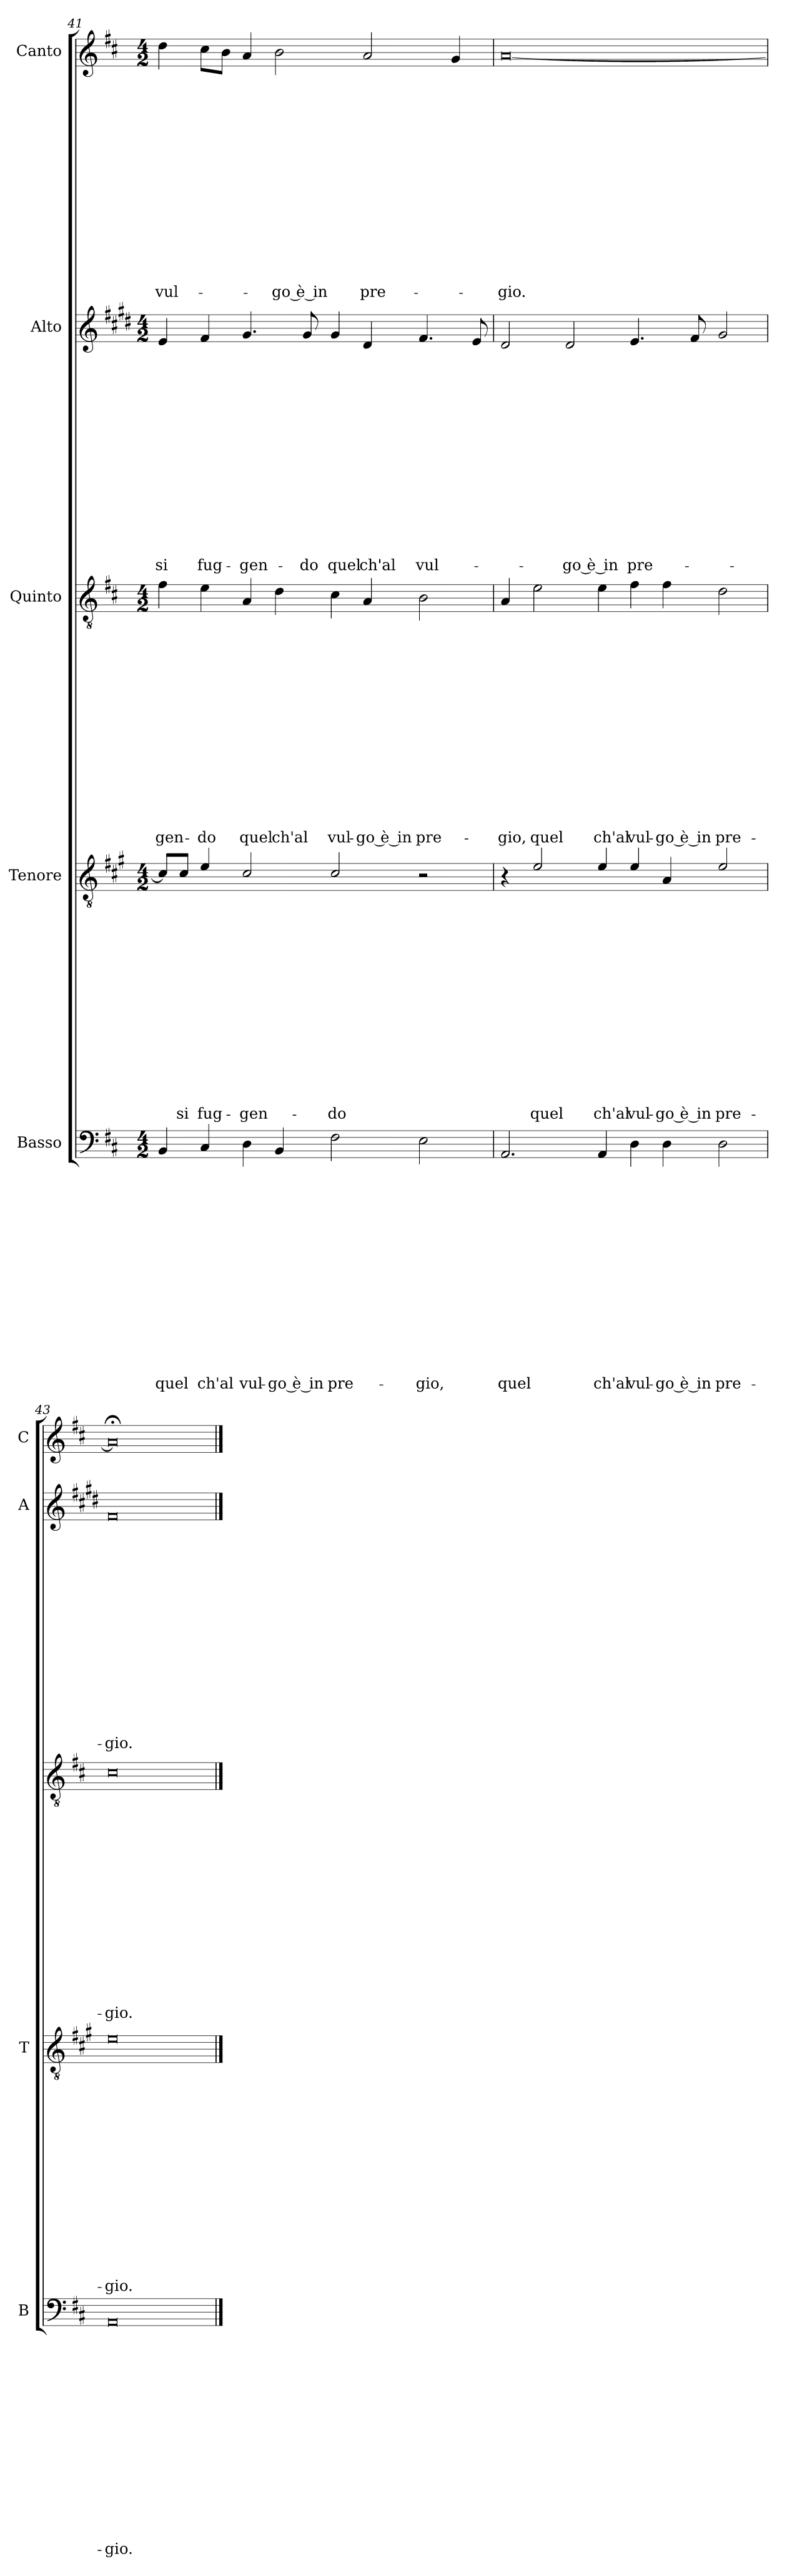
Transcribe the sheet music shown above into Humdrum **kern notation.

**kern	**text	**text	**text	**text	**text	**text	**text	**text	**text	**text	**text	**text	**text	**text	**text	**kern	**text	**text	**text	**text	**text	**text	**text	**text	**text	**text	**text	**text	**text	**text	**text	**kern	**text	**text	**text	**text	**text	**text	**text	**text	**text	**text	**text	**text	**text	**text	**text	**kern	**text	**text	**text	**text	**text	**text	**text	**text	**text	**text	**text	**text	**text	**text	**text	**kern	**text	**text	**text	**text	**text	**text	**text	**text	**text	**text	**text	**text	**text	**text	**text
*part5	*part5	*part5	*part5	*part5	*part5	*part5	*part5	*part5	*part5	*part5	*part5	*part5	*part5	*part5	*part5	*part4	*part4	*part4	*part4	*part4	*part4	*part4	*part4	*part4	*part4	*part4	*part4	*part4	*part4	*part4	*part4	*part3	*part3	*part3	*part3	*part3	*part3	*part3	*part3	*part3	*part3	*part3	*part3	*part3	*part3	*part3	*part3	*part2	*part2	*part2	*part2	*part2	*part2	*part2	*part2	*part2	*part2	*part2	*part2	*part2	*part2	*part2	*part2	*part1	*part1	*part1	*part1	*part1	*part1	*part1	*part1	*part1	*part1	*part1	*part1	*part1	*part1	*part1	*part1
*staff5	*staff5	*staff5	*staff5	*staff5	*staff5	*staff5	*staff5	*staff5	*staff5	*staff5	*staff5	*staff5	*staff5	*staff5	*staff5	*staff4	*staff4	*staff4	*staff4	*staff4	*staff4	*staff4	*staff4	*staff4	*staff4	*staff4	*staff4	*staff4	*staff4	*staff4	*staff4	*staff3	*staff3	*staff3	*staff3	*staff3	*staff3	*staff3	*staff3	*staff3	*staff3	*staff3	*staff3	*staff3	*staff3	*staff3	*staff3	*staff2	*staff2	*staff2	*staff2	*staff2	*staff2	*staff2	*staff2	*staff2	*staff2	*staff2	*staff2	*staff2	*staff2	*staff2	*staff2	*staff1	*staff1	*staff1	*staff1	*staff1	*staff1	*staff1	*staff1	*staff1	*staff1	*staff1	*staff1	*staff1	*staff1	*staff1	*staff1
*I"Basso	*	*	*	*	*	*	*	*	*	*	*	*	*	*	*	*I"Tenore	*	*	*	*	*	*	*	*	*	*	*	*	*	*	*	*I"Quinto	*	*	*	*	*	*	*	*	*	*	*	*	*	*	*	*I"Alto	*	*	*	*	*	*	*	*	*	*	*	*	*	*	*	*I"Canto	*	*	*	*	*	*	*	*	*	*	*	*	*	*	*
*I'B	*	*	*	*	*	*	*	*	*	*	*	*	*	*	*	*I'T	*	*	*	*	*	*	*	*	*	*	*	*	*	*	*	*	*	*	*	*	*	*	*	*	*	*	*	*	*	*	*	*I'A	*	*	*	*	*	*	*	*	*	*	*	*	*	*	*	*I'C	*	*	*	*	*	*	*	*	*	*	*	*	*	*	*
*clefF4	*	*	*	*	*	*	*	*	*	*	*	*	*	*	*	*clefGv2	*	*	*	*	*	*	*	*	*	*	*	*	*	*	*	*clefGv2	*	*	*	*	*	*	*	*	*	*	*	*	*	*	*	*clefG2	*	*	*	*	*	*	*	*	*	*	*	*	*	*	*	*clefG2	*	*	*	*	*	*	*	*	*	*	*	*	*	*	*
*	*	*	*	*	*	*	*	*	*	*	*	*	*	*	*	*ITrd4c7	*	*	*	*	*	*	*	*	*	*	*	*	*	*	*	*	*	*	*	*	*	*	*	*	*	*	*	*	*	*	*	*ITrd1c2	*	*	*	*	*	*	*	*	*	*	*	*	*	*	*	*	*	*	*	*	*	*	*	*	*	*	*	*	*	*	*
*k[f#c#]	*	*	*	*	*	*	*	*	*	*	*	*	*	*	*	*k[f#c#]	*	*	*	*	*	*	*	*	*	*	*	*	*	*	*	*k[f#c#]	*	*	*	*	*	*	*	*	*	*	*	*	*	*	*	*k[f#c#]	*	*	*	*	*	*	*	*	*	*	*	*	*	*	*	*k[f#c#]	*	*	*	*	*	*	*	*	*	*	*	*	*	*	*
*D:	*	*	*	*	*	*	*	*	*	*	*	*	*	*	*	*D:	*	*	*	*	*	*	*	*	*	*	*	*	*	*	*	*D:	*	*	*	*	*	*	*	*	*	*	*	*	*	*	*	*D:	*	*	*	*	*	*	*	*	*	*	*	*	*	*	*	*D:	*	*	*	*	*	*	*	*	*	*	*	*	*	*	*
*M4/2	*	*	*	*	*	*	*	*	*	*	*	*	*	*	*	*M4/2	*	*	*	*	*	*	*	*	*	*	*	*	*	*	*	*M4/2	*	*	*	*	*	*	*	*	*	*	*	*	*	*	*	*M4/2	*	*	*	*	*	*	*	*	*	*	*	*	*	*	*	*M4/2	*	*	*	*	*	*	*	*	*	*	*	*	*	*	*
=41	=41	=41	=41	=41	=41	=41	=41	=41	=41	=41	=41	=41	=41	=41	=41	=41	=41	=41	=41	=41	=41	=41	=41	=41	=41	=41	=41	=41	=41	=41	=41	=41	=41	=41	=41	=41	=41	=41	=41	=41	=41	=41	=41	=41	=41	=41	=41	=41	=41	=41	=41	=41	=41	=41	=41	=41	=41	=41	=41	=41	=41	=41	=41	=41	=41	=41	=41	=41	=41	=41	=41	=41	=41	=41	=41	=41	=41	=41	=41
!	!	!	!	!	!	!	!	!	!	!	!	!	!	!	!LO:LY:b	!	!	!	!	!	!	!	!	!	!	!	!	!	!	!	!	!	!	!	!	!	!	!	!	!	!	!	!	!	!	!	!LO:LY:b	!	!	!	!	!	!	!	!	!	!	!	!	!	!	!	!LO:LY:b	!	!	!	!	!	!	!	!	!	!	!	!	!	!	!	!LO:LY:b
4BB/	.	.	.	.	.	.	.	.	.	.	.	.	.	.	quel	8F#/L]	.	.	.	.	.	.	.	.	.	.	.	.	.	.	.	4f#\	.	.	.	.	.	.	.	.	.	.	.	.	.	.	-gen-	4d/	.	.	.	.	.	.	.	.	.	.	.	.	.	.	si	4dd\	.	.	.	.	.	.	.	.	.	.	.	.	.	.	vul-
!	!	!	!	!	!	!	!	!	!	!	!	!	!	!	!	!	!	!	!	!	!	!	!	!	!	!	!	!	!	!	!LO:LY:b	!	!	!	!	!	!	!	!	!	!	!	!	!	!	!	!	!	!	!	!	!	!	!	!	!	!	!	!	!	!	!	!	!	!	!	!	!	!	!	!	!	!	!	!	!	!	!	!
.	.	.	.	.	.	.	.	.	.	.	.	.	.	.	.	8F#/J	.	.	.	.	.	.	.	.	.	.	.	.	.	.	si	.	.	.	.	.	.	.	.	.	.	.	.	.	.	.	.	.	.	.	.	.	.	.	.	.	.	.	.	.	.	.	.	.	.	.	.	.	.	.	.	.	.	.	.	.	.	.	.
!	!	!	!	!	!	!	!	!	!	!	!	!	!	!	!LO:LY:b	!	!	!	!	!	!	!	!	!	!	!	!	!	!	!	!LO:LY:b	!	!	!	!	!	!	!	!	!	!	!	!	!	!	!	!LO:LY:b	!	!	!	!	!	!	!	!	!	!	!	!	!	!	!	!LO:LY:b	!	!	!	!	!	!	!	!	!	!	!	!	!	!	!	!
4C#/	.	.	.	.	.	.	.	.	.	.	.	.	.	.	ch'al	4A/	.	.	.	.	.	.	.	.	.	.	.	.	.	.	fug-	4e\	.	.	.	.	.	.	.	.	.	.	.	.	.	.	-do	4e/	.	.	.	.	.	.	.	.	.	.	.	.	.	.	fug-	8cc#\L	.	.	.	.	.	.	.	.	.	.	.	.	.	.	.
.	.	.	.	.	.	.	.	.	.	.	.	.	.	.	.	.	.	.	.	.	.	.	.	.	.	.	.	.	.	.	.	.	.	.	.	.	.	.	.	.	.	.	.	.	.	.	.	.	.	.	.	.	.	.	.	.	.	.	.	.	.	.	.	8b\J	.	.	.	.	.	.	.	.	.	.	.	.	.	.	.
!	!	!	!	!	!	!	!	!	!	!	!	!	!	!	!LO:LY:b	!	!	!	!	!	!	!	!	!	!	!	!	!	!	!	!LO:LY:b	!	!	!	!	!	!	!	!	!	!	!	!	!	!	!	!LO:LY:b	!	!	!	!	!	!	!	!	!	!	!	!	!	!	!	!LO:LY:b	!	!	!	!	!	!	!	!	!	!	!	!	!	!	!	!
4D\	.	.	.	.	.	.	.	.	.	.	.	.	.	.	vul-	2F#/	.	.	.	.	.	.	.	.	.	.	.	.	.	.	-gen-	4A/	.	.	.	.	.	.	.	.	.	.	.	.	.	.	quel	4.f#/	.	.	.	.	.	.	.	.	.	.	.	.	.	.	-gen-	4a/	.	.	.	.	.	.	.	.	.	.	.	.	.	.	.
!	!	!	!	!	!	!	!	!	!	!	!	!	!	!	!LO:LY:b	!	!	!	!	!	!	!	!	!	!	!	!	!	!	!	!	!	!	!	!	!	!	!	!	!	!	!	!	!	!	!	!LO:LY:b	!	!	!	!	!	!	!	!	!	!	!	!	!	!	!	!	!	!	!	!	!	!	!	!	!	!	!	!	!	!	!	!LO:LY:b
4BB/	.	.	.	.	.	.	.	.	.	.	.	.	.	.	-go è in	.	.	.	.	.	.	.	.	.	.	.	.	.	.	.	.	4d\	.	.	.	.	.	.	.	.	.	.	.	.	.	.	ch'al	.	.	.	.	.	.	.	.	.	.	.	.	.	.	.	.	2b\	.	.	.	.	.	.	.	.	.	.	.	.	.	.	-go è in
!	!	!	!	!	!	!	!	!	!	!	!	!	!	!	!	!	!	!	!	!	!	!	!	!	!	!	!	!	!	!	!	!	!	!	!	!	!	!	!	!	!	!	!	!	!	!	!	!	!	!	!	!	!	!	!	!	!	!	!	!	!	!	!LO:LY:b	!	!	!	!	!	!	!	!	!	!	!	!	!	!	!	!
.	.	.	.	.	.	.	.	.	.	.	.	.	.	.	.	.	.	.	.	.	.	.	.	.	.	.	.	.	.	.	.	.	.	.	.	.	.	.	.	.	.	.	.	.	.	.	.	8f#/	.	.	.	.	.	.	.	.	.	.	.	.	.	.	-do	.	.	.	.	.	.	.	.	.	.	.	.	.	.	.	.
!	!	!	!	!	!	!	!	!	!	!	!	!	!	!	!LO:LY:b	!	!	!	!	!	!	!	!	!	!	!	!	!	!	!	!LO:LY:b	!	!	!	!	!	!	!	!	!	!	!	!	!	!	!	!LO:LY:b	!	!	!	!	!	!	!	!	!	!	!	!	!	!	!	!LO:LY:b	!	!	!	!	!	!	!	!	!	!	!	!	!	!	!	!
2F#\	.	.	.	.	.	.	.	.	.	.	.	.	.	.	pre-	2F#/	.	.	.	.	.	.	.	.	.	.	.	.	.	.	-do	4c#\	.	.	.	.	.	.	.	.	.	.	.	.	.	.	vul-	4f#/	.	.	.	.	.	.	.	.	.	.	.	.	.	.	quel	.	.	.	.	.	.	.	.	.	.	.	.	.	.	.	.
!	!	!	!	!	!	!	!	!	!	!	!	!	!	!	!	!	!	!	!	!	!	!	!	!	!	!	!	!	!	!	!	!	!	!	!	!	!	!	!	!	!	!	!	!	!	!	!LO:LY:b	!	!	!	!	!	!	!	!	!	!	!	!	!	!	!	!LO:LY:b	!	!	!	!	!	!	!	!	!	!	!	!	!	!	!	!LO:LY:b
.	.	.	.	.	.	.	.	.	.	.	.	.	.	.	.	.	.	.	.	.	.	.	.	.	.	.	.	.	.	.	.	4A/	.	.	.	.	.	.	.	.	.	.	.	.	.	.	-go è in	4c#/	.	.	.	.	.	.	.	.	.	.	.	.	.	.	ch'al	2a/	.	.	.	.	.	.	.	.	.	.	.	.	.	.	pre-
!	!	!	!	!	!	!	!	!	!	!	!	!	!	!	!LO:LY:b	!	!	!	!	!	!	!	!	!	!	!	!	!	!	!	!	!	!	!	!	!	!	!	!	!	!	!	!	!	!	!	!LO:LY:b	!	!	!	!	!	!	!	!	!	!	!	!	!	!	!	!LO:LY:b	!	!	!	!	!	!	!	!	!	!	!	!	!	!	!	!
2E\	.	.	.	.	.	.	.	.	.	.	.	.	.	.	-gio,	2r	.	.	.	.	.	.	.	.	.	.	.	.	.	.	.	2B\	.	.	.	.	.	.	.	.	.	.	.	.	.	.	pre-	4.e/	.	.	.	.	.	.	.	.	.	.	.	.	.	.	vul-	.	.	.	.	.	.	.	.	.	.	.	.	.	.	.	.
.	.	.	.	.	.	.	.	.	.	.	.	.	.	.	.	.	.	.	.	.	.	.	.	.	.	.	.	.	.	.	.	.	.	.	.	.	.	.	.	.	.	.	.	.	.	.	.	.	.	.	.	.	.	.	.	.	.	.	.	.	.	.	.	4g/	.	.	.	.	.	.	.	.	.	.	.	.	.	.	.
.	.	.	.	.	.	.	.	.	.	.	.	.	.	.	.	.	.	.	.	.	.	.	.	.	.	.	.	.	.	.	.	.	.	.	.	.	.	.	.	.	.	.	.	.	.	.	.	8d/	.	.	.	.	.	.	.	.	.	.	.	.	.	.	.	.	.	.	.	.	.	.	.	.	.	.	.	.	.	.	.
=42	=42	=42	=42	=42	=42	=42	=42	=42	=42	=42	=42	=42	=42	=42	=42	=42	=42	=42	=42	=42	=42	=42	=42	=42	=42	=42	=42	=42	=42	=42	=42	=42	=42	=42	=42	=42	=42	=42	=42	=42	=42	=42	=42	=42	=42	=42	=42	=42	=42	=42	=42	=42	=42	=42	=42	=42	=42	=42	=42	=42	=42	=42	=42	=42	=42	=42	=42	=42	=42	=42	=42	=42	=42	=42	=42	=42	=42	=42	=42
!	!	!	!	!	!	!	!	!	!	!	!	!	!	!	!LO:LY:b	!	!	!	!	!	!	!	!	!	!	!	!	!	!	!	!	!	!	!	!	!	!	!	!	!	!	!	!	!	!	!	!LO:LY:b	!	!	!	!	!	!	!	!	!	!	!	!	!	!	!	!	!	!	!	!	!	!	!	!	!	!	!	!	!	!	!	!LO:LY:b
2.AA/	.	.	.	.	.	.	.	.	.	.	.	.	.	.	quel	4r	.	.	.	.	.	.	.	.	.	.	.	.	.	.	.	4A/	.	.	.	.	.	.	.	.	.	.	.	.	.	.	-gio,	2c#/	.	.	.	.	.	.	.	.	.	.	.	.	.	.	.	[0a	.	.	.	.	.	.	.	.	.	.	.	.	.	.	-gio.
!	!	!	!	!	!	!	!	!	!	!	!	!	!	!	!	!	!	!	!	!	!	!	!	!	!	!	!	!	!	!	!LO:LY:b	!	!	!	!	!	!	!	!	!	!	!	!	!	!	!	!LO:LY:b	!	!	!	!	!	!	!	!	!	!	!	!	!	!	!	!	!	!	!	!	!	!	!	!	!	!	!	!	!	!	!	!
.	.	.	.	.	.	.	.	.	.	.	.	.	.	.	.	2A/	.	.	.	.	.	.	.	.	.	.	.	.	.	.	quel	2e\	.	.	.	.	.	.	.	.	.	.	.	.	.	.	quel	.	.	.	.	.	.	.	.	.	.	.	.	.	.	.	.	.	.	.	.	.	.	.	.	.	.	.	.	.	.	.	.
!	!	!	!	!	!	!	!	!	!	!	!	!	!	!	!	!	!	!	!	!	!	!	!	!	!	!	!	!	!	!	!	!	!	!	!	!	!	!	!	!	!	!	!	!	!	!	!	!	!	!	!	!	!	!	!	!	!	!	!	!	!	!	!LO:LY:b	!	!	!	!	!	!	!	!	!	!	!	!	!	!	!	!
.	.	.	.	.	.	.	.	.	.	.	.	.	.	.	.	.	.	.	.	.	.	.	.	.	.	.	.	.	.	.	.	.	.	.	.	.	.	.	.	.	.	.	.	.	.	.	.	2c#/	.	.	.	.	.	.	.	.	.	.	.	.	.	.	-go è in	.	.	.	.	.	.	.	.	.	.	.	.	.	.	.	.
!	!	!	!	!	!	!	!	!	!	!	!	!	!	!	!LO:LY:b	!	!	!	!	!	!	!	!	!	!	!	!	!	!	!	!LO:LY:b	!	!	!	!	!	!	!	!	!	!	!	!	!	!	!	!LO:LY:b	!	!	!	!	!	!	!	!	!	!	!	!	!	!	!	!	!	!	!	!	!	!	!	!	!	!	!	!	!	!	!	!
4AA/	.	.	.	.	.	.	.	.	.	.	.	.	.	.	ch'al	4A/	.	.	.	.	.	.	.	.	.	.	.	.	.	.	ch'al	4e\	.	.	.	.	.	.	.	.	.	.	.	.	.	.	ch'al	.	.	.	.	.	.	.	.	.	.	.	.	.	.	.	.	.	.	.	.	.	.	.	.	.	.	.	.	.	.	.	.
!	!	!	!	!	!	!	!	!	!	!	!	!	!	!	!LO:LY:b	!	!	!	!	!	!	!	!	!	!	!	!	!	!	!	!LO:LY:b	!	!	!	!	!	!	!	!	!	!	!	!	!	!	!	!LO:LY:b	!	!	!	!	!	!	!	!	!	!	!	!	!	!	!	!LO:LY:b	!	!	!	!	!	!	!	!	!	!	!	!	!	!	!	!
4D\	.	.	.	.	.	.	.	.	.	.	.	.	.	.	vul-	4A/	.	.	.	.	.	.	.	.	.	.	.	.	.	.	vul-	4f#\	.	.	.	.	.	.	.	.	.	.	.	.	.	.	vul-	4.d/	.	.	.	.	.	.	.	.	.	.	.	.	.	.	pre-	.	.	.	.	.	.	.	.	.	.	.	.	.	.	.	.
!	!	!	!	!	!	!	!	!	!	!	!	!	!	!	!LO:LY:b	!	!	!	!	!	!	!	!	!	!	!	!	!	!	!	!LO:LY:b	!	!	!	!	!	!	!	!	!	!	!	!	!	!	!	!LO:LY:b	!	!	!	!	!	!	!	!	!	!	!	!	!	!	!	!	!	!	!	!	!	!	!	!	!	!	!	!	!	!	!	!
4D\	.	.	.	.	.	.	.	.	.	.	.	.	.	.	-go è in	4D/	.	.	.	.	.	.	.	.	.	.	.	.	.	.	-go è in	4f#\	.	.	.	.	.	.	.	.	.	.	.	.	.	.	-go è in	.	.	.	.	.	.	.	.	.	.	.	.	.	.	.	.	.	.	.	.	.	.	.	.	.	.	.	.	.	.	.	.
.	.	.	.	.	.	.	.	.	.	.	.	.	.	.	.	.	.	.	.	.	.	.	.	.	.	.	.	.	.	.	.	.	.	.	.	.	.	.	.	.	.	.	.	.	.	.	.	8e/	.	.	.	.	.	.	.	.	.	.	.	.	.	.	.	.	.	.	.	.	.	.	.	.	.	.	.	.	.	.	.
!	!	!	!	!	!	!	!	!	!	!	!	!	!	!	!LO:LY:b	!	!	!	!	!	!	!	!	!	!	!	!	!	!	!	!LO:LY:b	!	!	!	!	!	!	!	!	!	!	!	!	!	!	!	!LO:LY:b	!	!	!	!	!	!	!	!	!	!	!	!	!	!	!	!	!	!	!	!	!	!	!	!	!	!	!	!	!	!	!	!
2D\	.	.	.	.	.	.	.	.	.	.	.	.	.	.	pre-	2A/	.	.	.	.	.	.	.	.	.	.	.	.	.	.	pre-	2d\	.	.	.	.	.	.	.	.	.	.	.	.	.	.	pre-	2f#/	.	.	.	.	.	.	.	.	.	.	.	.	.	.	.	.	.	.	.	.	.	.	.	.	.	.	.	.	.	.	.
=43	=43	=43	=43	=43	=43	=43	=43	=43	=43	=43	=43	=43	=43	=43	=43	=43	=43	=43	=43	=43	=43	=43	=43	=43	=43	=43	=43	=43	=43	=43	=43	=43	=43	=43	=43	=43	=43	=43	=43	=43	=43	=43	=43	=43	=43	=43	=43	=43	=43	=43	=43	=43	=43	=43	=43	=43	=43	=43	=43	=43	=43	=43	=43	=43	=43	=43	=43	=43	=43	=43	=43	=43	=43	=43	=43	=43	=43	=43	=43
!	!	!	!	!	!	!	!	!	!	!	!	!	!	!	!LO:LY:b	!	!	!	!	!	!	!	!	!	!	!	!	!	!	!	!LO:LY:b	!	!	!	!	!	!	!	!	!	!	!	!	!	!	!	!LO:LY:b	!	!	!	!	!	!	!	!	!	!	!	!	!	!	!	!LO:LY:b	!	!	!	!	!	!	!	!	!	!	!	!	!	!	!	!
0AA	.	.	.	.	.	.	.	.	.	.	.	.	.	.	-gio.	0A	.	.	.	.	.	.	.	.	.	.	.	.	.	.	-gio.	0c#	.	.	.	.	.	.	.	.	.	.	.	.	.	.	-gio.	0e	.	.	.	.	.	.	.	.	.	.	.	.	.	.	-gio.	0a;<]	.	.	.	.	.	.	.	.	.	.	.	.	.	.	.
==	==	==	==	==	==	==	==	==	==	==	==	==	==	==	==	==	==	==	==	==	==	==	==	==	==	==	==	==	==	==	==	==	==	==	==	==	==	==	==	==	==	==	==	==	==	==	==	==	==	==	==	==	==	==	==	==	==	==	==	==	==	==	==	==	==	==	==	==	==	==	==	==	==	==	==	==	==	==	==
*-	*-	*-	*-	*-	*-	*-	*-	*-	*-	*-	*-	*-	*-	*-	*-	*-	*-	*-	*-	*-	*-	*-	*-	*-	*-	*-	*-	*-	*-	*-	*-	*-	*-	*-	*-	*-	*-	*-	*-	*-	*-	*-	*-	*-	*-	*-	*-	*-	*-	*-	*-	*-	*-	*-	*-	*-	*-	*-	*-	*-	*-	*-	*-	*-	*-	*-	*-	*-	*-	*-	*-	*-	*-	*-	*-	*-	*-	*-	*-
